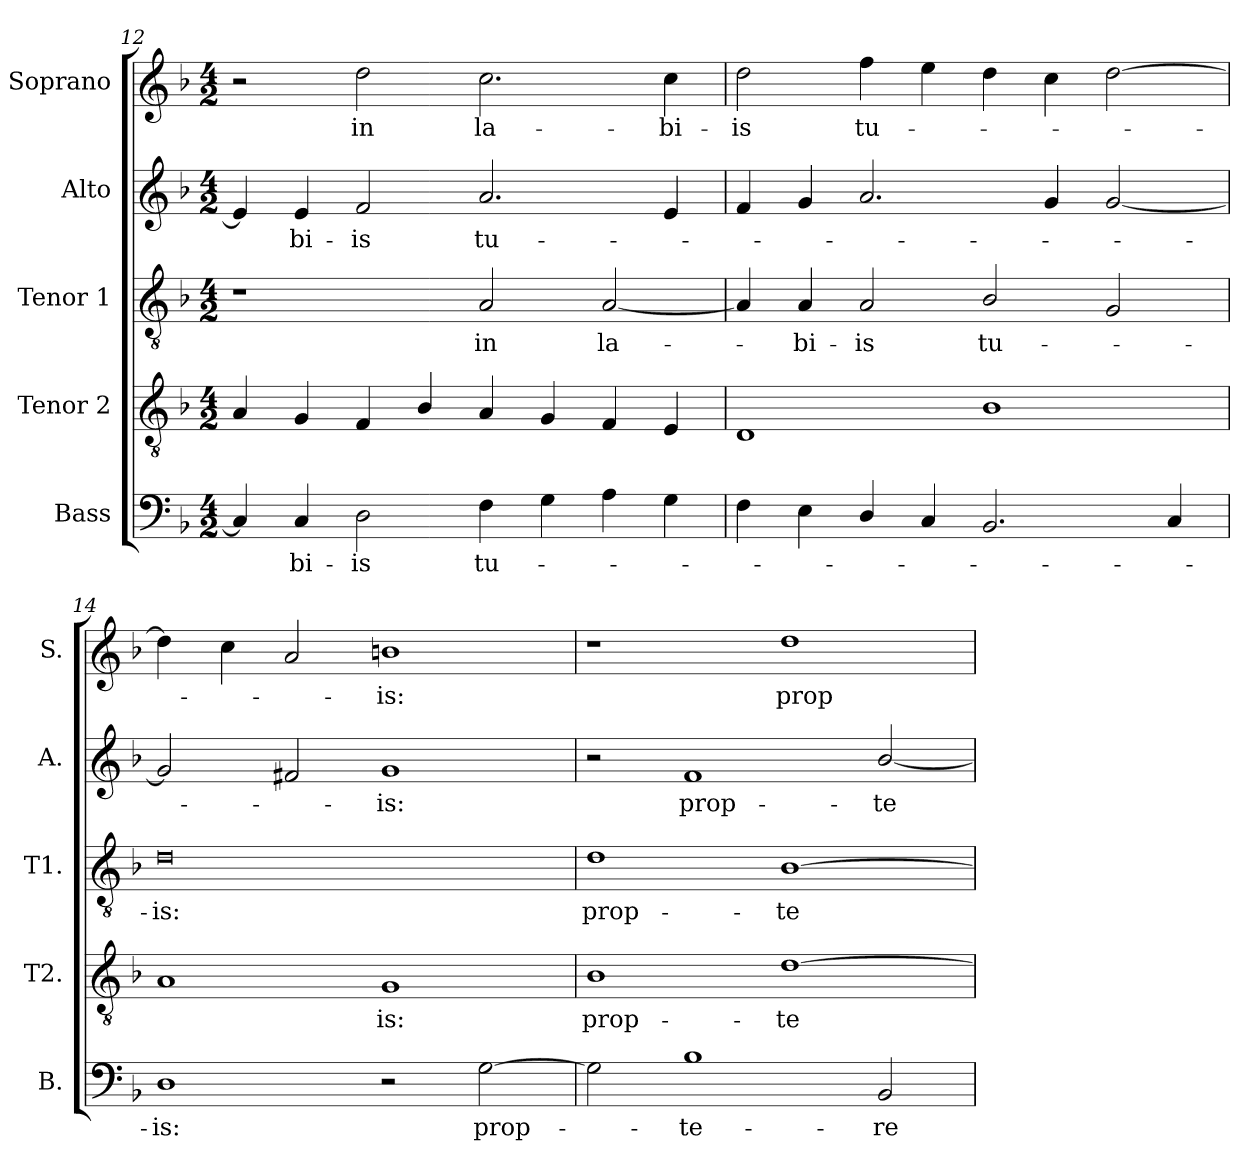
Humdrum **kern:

**kern	**text	**kern	**text	**kern	**text	**kern	**text	**kern	**text
*part5	*part5	*part4	*part4	*part3	*part3	*part2	*part2	*part1	*part1
*staff5	*staff5	*staff4	*staff4	*staff3	*staff3	*staff2	*staff2	*staff1	*staff1
*I"Bass	*	*I"Tenor 2	*	*I"Tenor 1	*	*I"Alto	*	*I"Soprano	*
*I'B.	*	*I'T2.	*	*I'T1.	*	*I'A.	*	*I'S.	*
*clefF4	*	*clefGv2	*	*clefGv2	*	*clefG2	*	*clefG2	*
*	*	*ITrd7c12	*	*ITrd7c12	*	*	*	*	*
*k[b-]	*	*k[b-]	*	*k[b-]	*	*k[b-]	*	*k[b-]	*
*F:	*	*F:	*	*F:	*	*F:	*	*F:	*
*M4/2	*	*M4/2	*	*M4/2	*	*M4/2	*	*M4/2	*
=12	=12	=12	=12	=12	=12	=12	=12	=12	=12
4Ci/]	.	4AAi/	.	1r	.	4ei/]	.	2r	.
!	!LO:LY:b:color=#000000	!	!	!	!	!	!	!	!
!	!	!	!	!	!	!	!LO:LY:b:color=#000000	!	!
4Ci/	-bi-	4GGi/	.	.	.	4ei/	-bi-	.	.
!	!LO:LY:b:color=#000000	!	!	!	!	!	!	!	!
!	!	!	!	!	!	!	!LO:LY:b:color=#000000	!	!
!	!	!	!	!	!	!	!	!	!LO:LY:b:color=#000000
2Di\	-is	4FFi/	.	.	.	2fi/	-is	2ddi\	in
.	.	4BB-i/	.	.	.	.	.	.	.
!	!LO:LY:b:color=#000000	!	!	!	!	!	!	!	!
!	!	!	!	!	!LO:LY:b:color=#000000	!	!	!	!
!	!	!	!	!	!	!	!LO:LY:b:color=#000000	!	!
!	!	!	!	!	!	!	!	!	!LO:LY:b:color=#000000
4Fi\	tu-	4AAi/	.	2AAi/	in	2.ai/	tu-	2.cci\	la-
4Gi\	.	4GGi/	.	.	.	.	.	.	.
!	!	!	!	!	!LO:LY:b:color=#000000	!	!	!	!
4Ai\	.	4FFi/	.	[2AAi/	la-	.	.	.	.
!	!	!	!	!	!	!	!	!	!LO:LY:b:color=#000000
4Gi\	.	4EEi/	.	.	.	4ei/	.	4cci\	-bi-
!!LO:PB:g=z
=13	=13	=13	=13	=13	=13	=13	=13	=13	=13
!	!	!	!	!	!	!	!	!	!LO:LY:b:color=#000000
4Fi\	.	1DDi	.	4AAi/]	.	4fi/	.	2ddi\	-is
!	!	!	!	!	!LO:LY:b:color=#000000	!	!	!	!
4Ei\	.	.	.	4AAi/	-bi-	4gi/	.	.	.
!	!	!	!	!	!LO:LY:b:color=#000000	!	!	!	!
!	!	!	!	!	!	!	!	!	!LO:LY:b:color=#000000
4Di/	.	.	.	2AAi/	-is	2.ai/	.	4ffi\	tu-
4Ci/	.	.	.	.	.	.	.	4eei\	.
!	!	!	!	!	!LO:LY:b:color=#000000	!	!	!	!
2.BB-i/	.	1BB-i	.	2BB-i/	tu-	.	.	4ddi\	.
.	.	.	.	.	.	4gi/	.	4cci\	.
.	.	.	.	2GGi/	.	[2gi/	.	[2ddi\	.
4Ci/	.	.	.	.	.	.	.	.	.
=14	=14	=14	=14	=14	=14	=14	=14	=14	=14
!	!LO:LY:b:color=#000000	!	!	!	!	!	!	!	!
!	!	!	!	!	!LO:LY:b:color=#000000	!	!	!	!
1Di	-is:	1AAi	.	0Di	-is:	2gi/]	.	4ddi\]	.
.	.	.	.	.	.	.	.	4cci\	.
.	.	.	.	.	.	2f#Xi/	.	2ai/	.
!	!	!	!LO:LY:b:color=#000000	!	!	!	!	!	!
!	!	!	!	!	!	!	!LO:LY:b:color=#000000	!	!
!	!	!	!	!	!	!	!	!	!LO:LY:b:color=#000000
2r	.	1GGi	-is:	.	.	1gi	-is:	1bni	-is:
!	!LO:LY:b:color=#000000	!	!	!	!	!	!	!	!
[2Gi\	prop-	.	.	.	.	.	.	.	.
=15	=15	=15	=15	=15	=15	=15	=15	=15	=15
!	!	!	!LO:LY:b:color=#000000	!	!	!	!	!	!
!	!	!	!	!	!LO:LY:b:color=#000000	!	!	!	!
2Gi\]	.	1BB-i	prop-	1Di	prop-	2r	.	1r	.
!	!LO:LY:b:color=#000000	!	!	!	!	!	!	!	!
!	!	!	!	!	!	!	!LO:LY:b:color=#000000	!	!
1B-i	-te-	.	.	.	.	1fi	prop-	.	.
!	!	!	!LO:LY:b:color=#000000	!	!	!	!	!	!
!	!	!	!	!	!LO:LY:b:color=#000000	!	!	!	!
!	!	!	!	!	!	!	!	!	!LO:LY:b:color=#000000
.	.	[1Di	-te-	[1BB-i	-te-	.	.	1ddi	prop-
!	!LO:LY:b:color=#000000	!	!	!	!	!	!	!	!
!	!	!	!	!	!	!	!LO:LY:b:color=#000000	!	!
2BB-i/	-re-	.	.	.	.	[2b-i/	-te-	.	.
=	=	=	=	=	=	=	=	=	=
*-	*-	*-	*-	*-	*-	*-	*-	*-	*-
